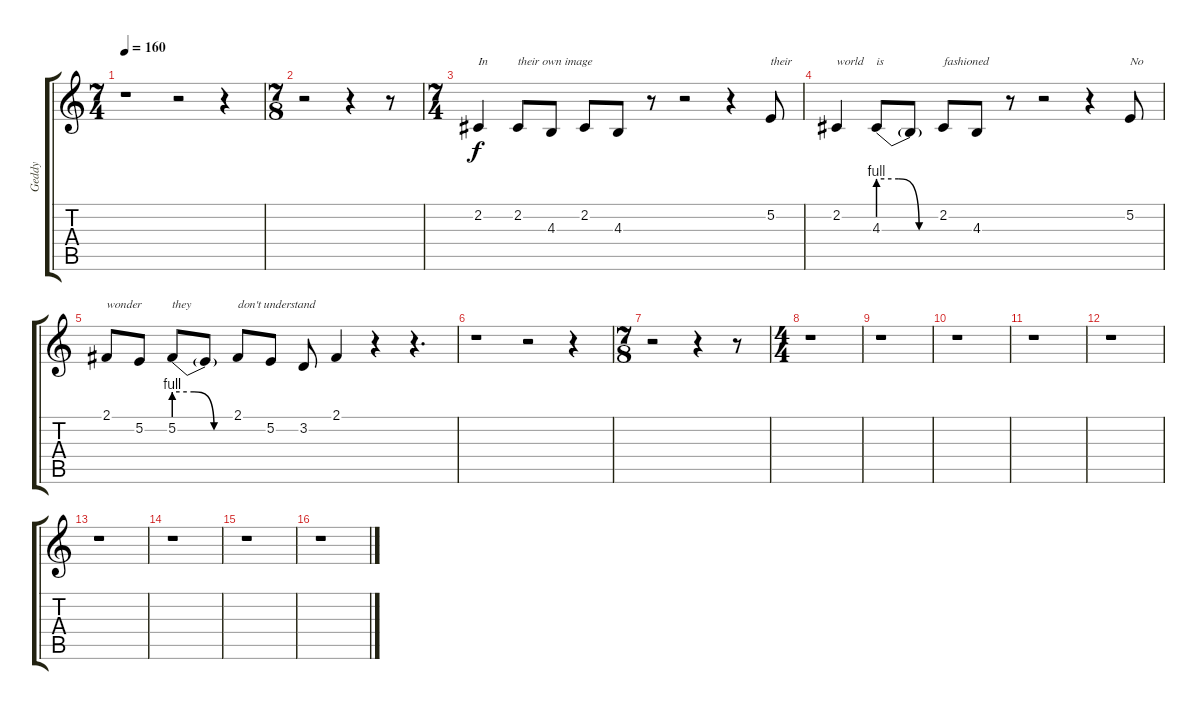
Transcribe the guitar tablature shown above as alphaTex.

\track ("Geddy" "Geddy") {instrument lead6voice}
\staff {score tabs}
\tuning (E4 B3 G3 D3 A2 E2) {hide}
\ts (7 4)
\tempo 160
\clef g2
\ks c
r.1{dy f} r.2 r.4 |
\ts (7 8)
r.2 r.4 r.8 |
\ts (7 4)
2.2.4{txt "In"} 2.2.8{txt "their own image"} 4.3.8 2.2.8 4.3.8 r.8 r.2 r.4 5.2.8{txt "their"} |
2.2.4{txt "world"} 4.3{be (custom 0 4 20 4 40 0 60 0)}.8{txt "is"} 4.3{t}.8 2.2.8{txt "fashioned"} 4.3.8 r.8 r.2 r.4 5.2.8{txt "No"} |
2.1.8{txt "wonder"} 5.2.8 5.2{be (custom 0 4 20 4 40 0 60 0)}.8{txt "they"} 5.2{t}.8 2.1.8{txt "don't understand"} 5.2.8 3.2.8 2.1.4 r.4 r.4{d} |
r.1 r.2 r.4 |
\ts (7 8)
r.2 r.4 r.8 |
\ts (4 4)
r.1 |
r.1 |
r.1 |
r.1 |
r.1 |
r.1 |
r.1 |
r.1 |
r.1
